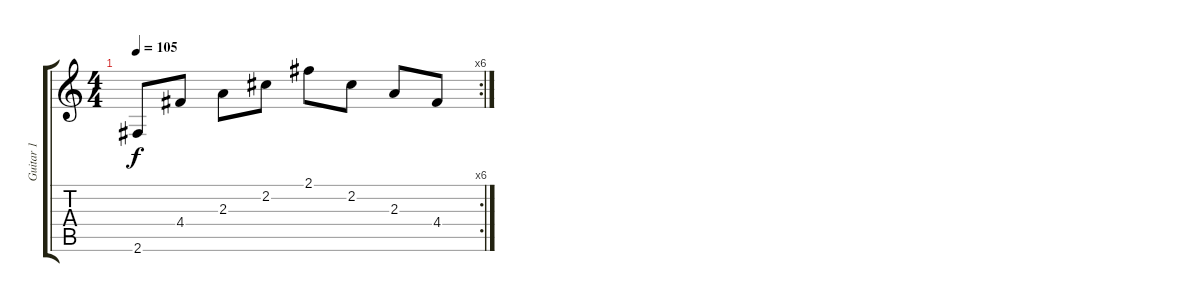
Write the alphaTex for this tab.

\track ("Guitar 1" "Guitar 1") {instrument acousticgrandpiano}
\staff {score tabs}
\tuning (E5 B4 G4 D4 A3 E3) {hide}
\rc 6
\ts (4 4)
\tempo 105
\clef g2
\ks c
2.6.8{dy f} 4.4.8 2.3.8 2.2.8 2.1.8 2.2.8 2.3.8 4.4.8
